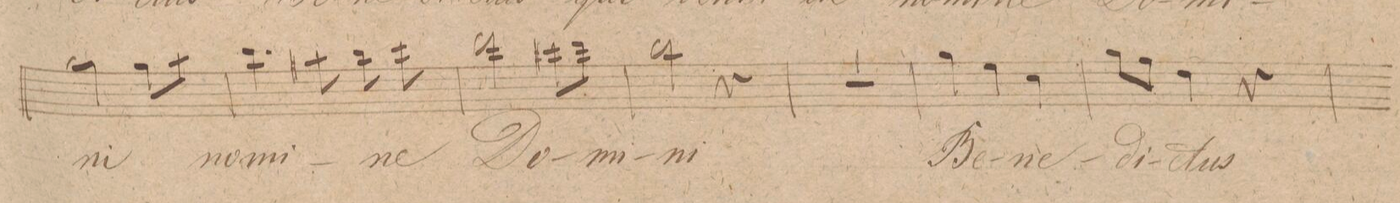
**kern	**dynam	**text
*I"Alto	*	*
*clefC3	*	*
*k[f#c#]	*	*
*M3/4	*	*
2a\	.	-ni
8a\L	.	no-
8b\J	.	.
=43	=43	=43
4.cc#\	.	-mi-
8b#X\	.	.
8cc#\	.	-ne
8dd\	.	.
=44	=44	=44
2ee\	.	Do-
8dd#X\L	.	-mi-
8ee\J	.	.
=45	=45	=45
2cc#\	.	-ni
4r	.	.
=46	=46	=46
2.r	.	.
=47	=47	=47
4a\	.	Be-
4f#\	.	.
4d\	.	-ne-
=48	=48	=48
8a\L	.	-di-
8g\J	.	.
4e\	.	-ctus
4r	.	.
=49	=49	=49
*-	*-	*-
